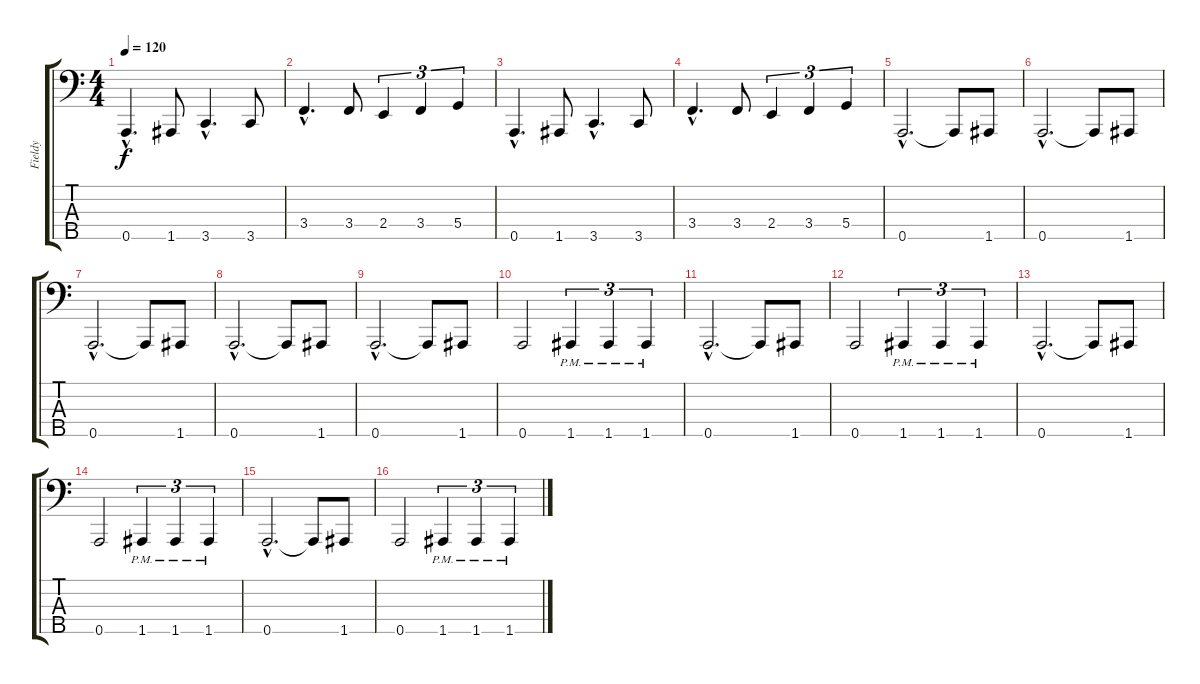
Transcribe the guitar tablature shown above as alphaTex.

\track ("Fieldy" "Fieldy") {instrument slapbass1}
\staff {score tabs}
\tuning (F2 C2 G1 D1 A0) {hide}
\ts (4 4)
\tempo 120
\clef f4
\ks c
0.5{hac}.4{d dy f} 1.5.8 3.5{hac}.4{d} 3.5.8 |
3.4{hac}.4{d} 3.4.8 2.4.4{tu (3 2)} 3.4.4{tu (3 2)} 5.4.4{tu (3 2)} |
0.5{hac}.4{d} 1.5.8 3.5{hac}.4{d} 3.5.8 |
3.4{hac}.4{d} 3.4.8 2.4.4{tu (3 2)} 3.4.4{tu (3 2)} 5.4.4{tu (3 2)} |
0.5{hac}.2{d} 0.5{t}.8 1.5.8 |
0.5{hac}.2{d} 0.5{t}.8 1.5.8 |
0.5{hac}.2{d} 0.5{t}.8 1.5.8 |
0.5{hac}.2{d} 0.5{t}.8 1.5.8 |
0.5{hac}.2{d} 0.5{t}.8 1.5.8 |
0.5.2 1.5{pm}.4{tu (3 2)} 1.5{pm}.4{tu (3 2)} 1.5{pm}.4{tu (3 2)} |
0.5{hac}.2{d} 0.5{t}.8 1.5.8 |
0.5.2 1.5{pm}.4{tu (3 2)} 1.5{pm}.4{tu (3 2)} 1.5{pm}.4{tu (3 2)} |
0.5{hac}.2{d} 0.5{t}.8 1.5.8 |
0.5.2 1.5{pm}.4{tu (3 2)} 1.5{pm}.4{tu (3 2)} 1.5{pm}.4{tu (3 2)} |
0.5{hac}.2{d} 0.5{t}.8 1.5.8 |
0.5.2 1.5{pm}.4{tu (3 2)} 1.5{pm}.4{tu (3 2)} 1.5{pm}.4{tu (3 2)}
